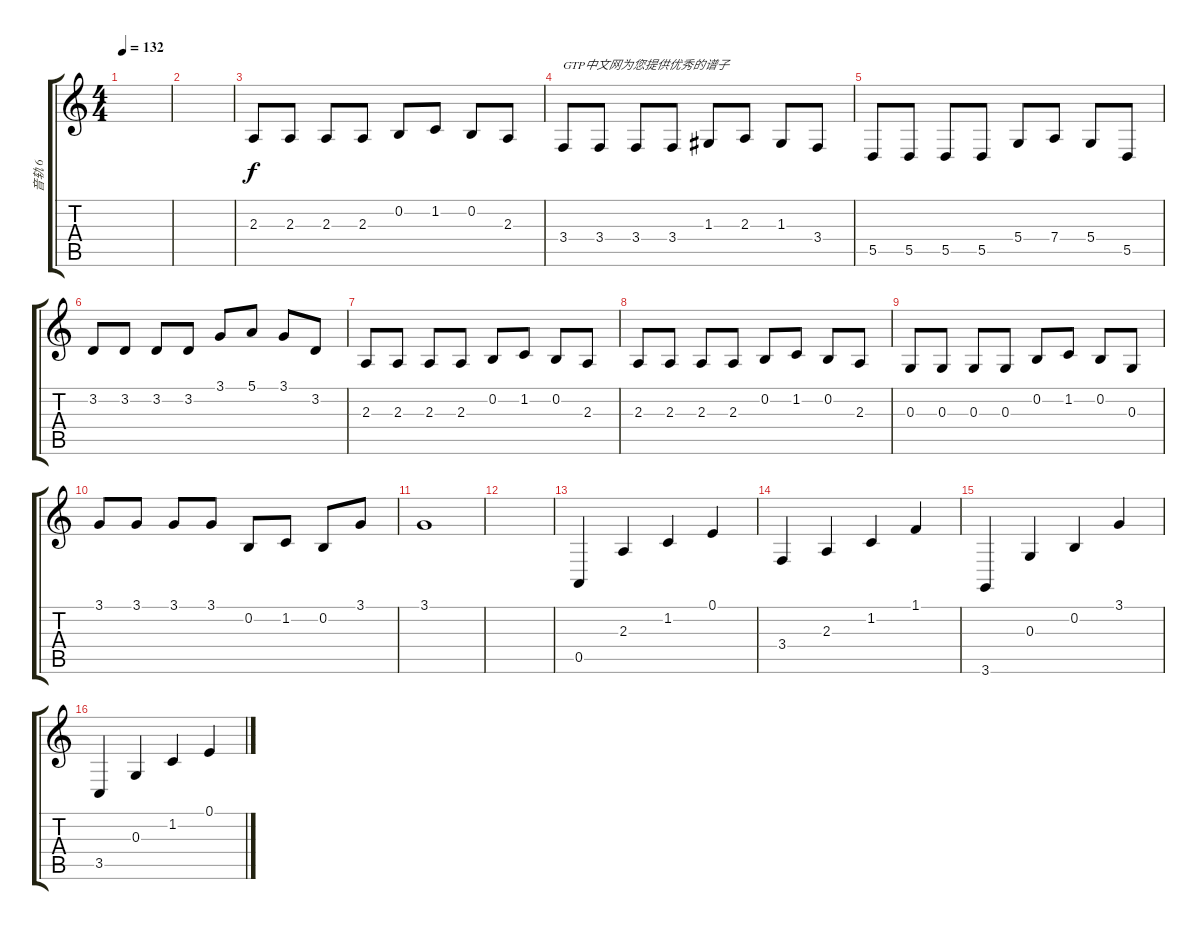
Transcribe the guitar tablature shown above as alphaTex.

\track ("音轨 6" "音轨 6") {instrument lead2sawtooth}
\staff {score tabs}
\tuning (E4 B3 G3 D3 A2 E2) {hide}
\ts (4 4)
\tempo 132
\clef g2
\ks c
|
|
2.3.8 2.3.8 2.3.8 2.3.8 0.2.8 1.2.8 0.2.8 2.3.8 |
3.4.8{txt "GTP中文网为您提供优秀的谱子"} 3.4.8 3.4.8 3.4.8 1.3.8 2.3.8 1.3.8 3.4.8 |
5.5.8 5.5.8 5.5.8 5.5.8 5.4.8 7.4.8 5.4.8 5.5.8 |
3.2.8 3.2.8 3.2.8 3.2.8 3.1.8 5.1.8 3.1.8 3.2.8 |
2.3.8 2.3.8 2.3.8 2.3.8 0.2.8 1.2.8 0.2.8 2.3.8 |
2.3.8 2.3.8 2.3.8 2.3.8 0.2.8 1.2.8 0.2.8 2.3.8 |
0.3.8 0.3.8 0.3.8 0.3.8 0.2.8 1.2.8 0.2.8 0.3.8 |
3.1.8 3.1.8 3.1.8 3.1.8 0.2.8 1.2.8 0.2.8 3.1.8 |
3.1.1 |
|
0.5.4 2.3.4 1.2.4 0.1.4 |
3.4.4 2.3.4 1.2.4 1.1.4 |
3.6.4 0.3.4 0.2.4 3.1.4 |
3.5.4 0.3.4 1.2.4 0.1.4
